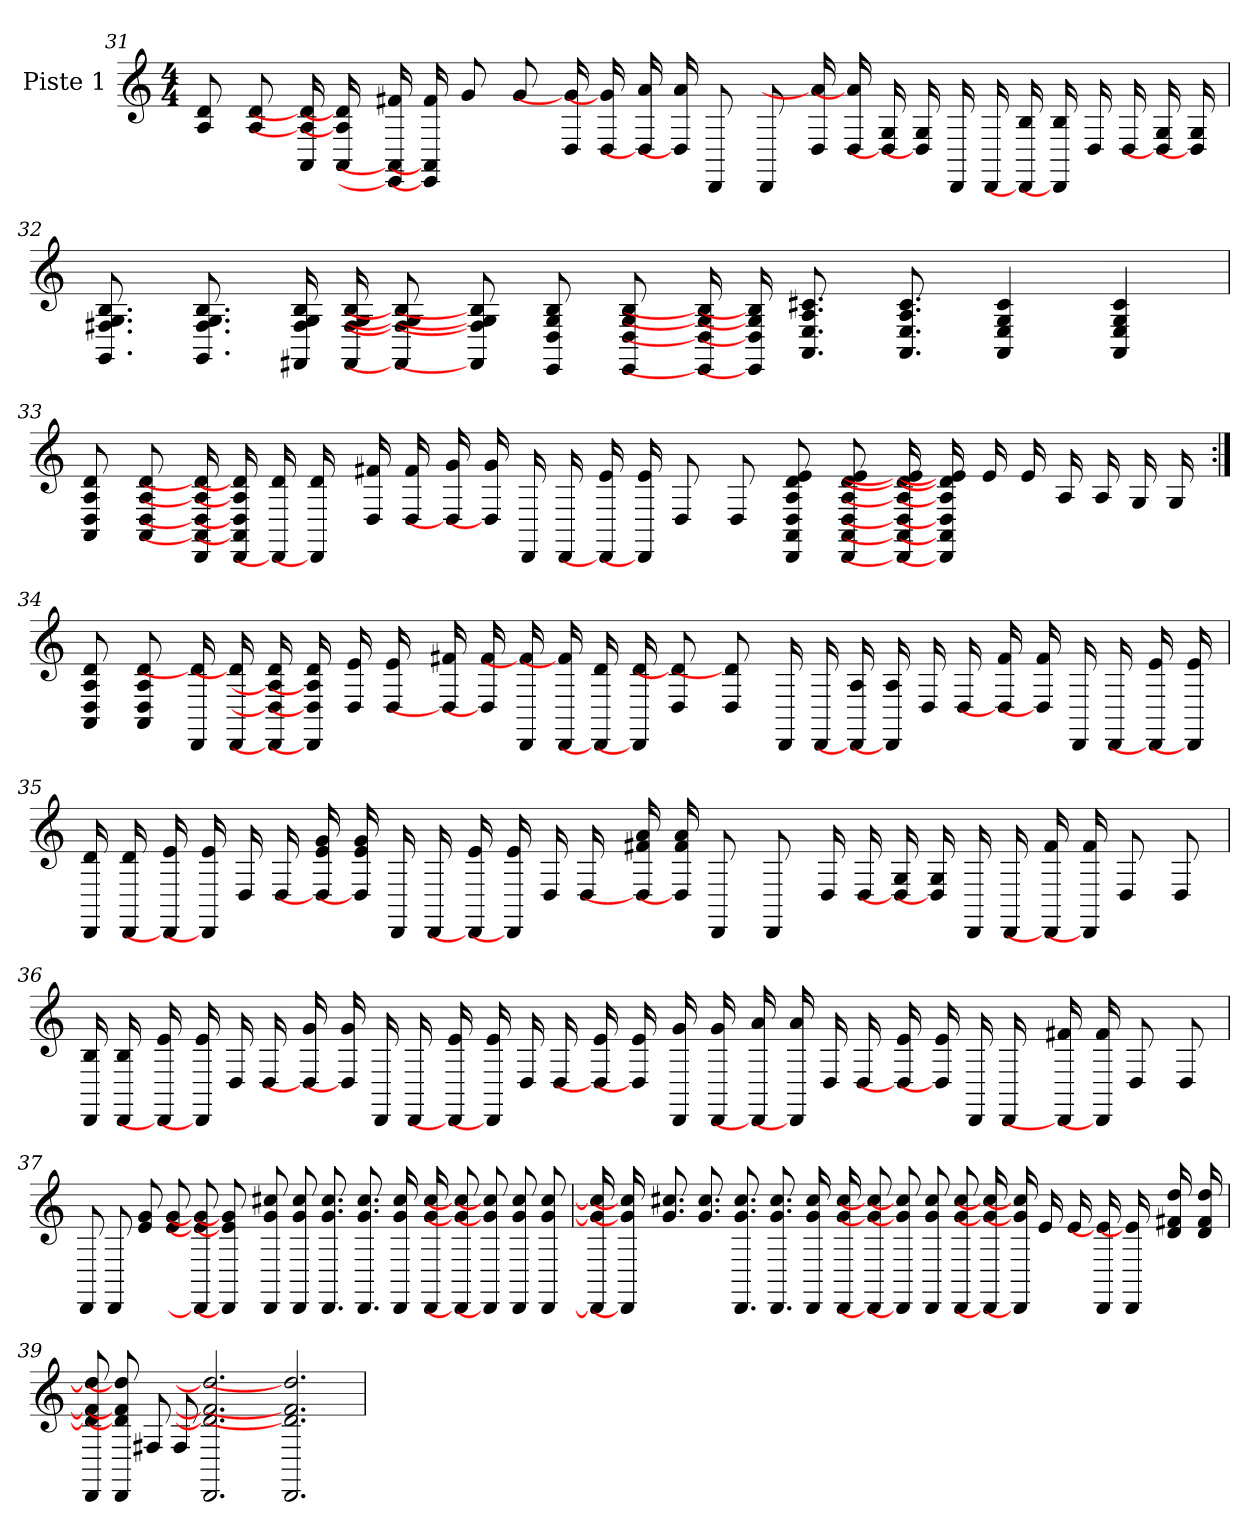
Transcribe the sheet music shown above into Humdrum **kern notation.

**kern
*part1
*staff1
*I"Piste 1
*
*k[]
*M4/4
=31
8d 8A
8d 8A
16d] 16A] 16AA
16d] 16A] 16AA
16f# 16AA] 16EE]
16f# 16AA] 16EE]
8g
8g
16g] 16D
16g] 16D
16a 16D]
16a 16D]
8DD
8DD
16a] 16D
16a] 16D
16G 16D]
16G 16D]
16DD
16DD
16B 16DD]
16B 16DD]
16D
16D
16G 16D]
16G 16D]
=32
8.B 8.G 8.F# 8.GG
8.B 8.G 8.F# 8.GG
16B 16G 16F# 16FF#
16B 16G 16F# 16FF#
8B] 8G] 8F#] 8FF#]
8B] 8G] 8F#] 8FF#]
8B 8G 8D 8EE
8B 8G 8D 8EE
16B] 16G] 16D] 16EE]
16B] 16G] 16D] 16EE]
8.c# 8.A 8.E 8.AA
8.c# 8.A 8.E 8.AA
4c# 4G 4E 4AA
4c# 4G 4E 4AA
=33
8d 8A 8D 8AA
8d 8A 8D 8AA
16d] 16A] 16D] 16AA] 16DD
16d] 16A] 16D] 16AA] 16DD
16d 16DD]
16d 16DD]
16f# 16D
16f# 16D
16g 16D]
16g 16D]
16DD
16DD
16e 16DD]
16e 16DD]
8D
8D
8e 8d 8A 8D 8AA 8DD
8e 8d 8A 8D 8AA 8DD
16e] 16d] 16A] 16D] 16AA] 16DD]
16e] 16d] 16A] 16D] 16AA] 16DD]
16e
16e
16A
16A
16G
16G
=34:|!
8d 8A 8D 8AA
8d 8A 8D 8AA
16d] 16DD
16d] 16DD
16d 16A] 16D] 16DD]
16d 16A] 16D] 16DD]
16e 16D
16e 16D
16f# 16D]
16f# 16D]
16f#] 16DD
16f#] 16DD
16d 16DD]
16d 16DD]
8d] 8D
8d] 8D
16DD
16DD
16A 16DD]
16A 16DD]
16D
16D
16f# 16D]
16f# 16D]
16DD
16DD
16e 16DD]
16e 16DD]
=35
16d 16DD
16d 16DD
16e 16DD]
16e 16DD]
16D
16D
16g 16e 16D]
16g 16e 16D]
16DD
16DD
16e 16DD]
16e 16DD]
16D
16D
16a 16f# 16D]
16a 16f# 16D]
8DD
8DD
16D
16D
16G 16D]
16G 16D]
16DD
16DD
16f# 16DD]
16f# 16DD]
8D
8D
=36
16B 16DD
16B 16DD
16e 16DD]
16e 16DD]
16D
16D
16g 16D]
16g 16D]
16DD
16DD
16e 16DD]
16e 16DD]
16D
16D
16e 16D]
16e 16D]
16g 16DD
16g 16DD
16a 16DD]
16a 16DD]
16D
16D
16e 16D]
16e 16D]
16DD
16DD
16f# 16DD]
16f# 16DD]
8D
8D
=37
8DD
8DD
8g 8e
8g 8e
8g] 8e] 8DD]
8g] 8e] 8DD]
8cc# 8g 8DD
8cc# 8g 8DD
8.cc# 8.g 8.DD
8.cc# 8.g 8.DD
16cc# 16g 16DD
16cc# 16g 16DD
8cc#] 8g] 8DD]
8cc#] 8g] 8DD]
8cc# 8g 8DD
8cc# 8g 8DD
=38
16cc#] 16g] 16DD]
16cc#] 16g] 16DD]
8.cc# 8.g
8.cc# 8.g
8.cc# 8.g 8.DD
8.cc# 8.g 8.DD
16cc# 16g 16DD
16cc# 16g 16DD
8cc#] 8g] 8DD]
8cc#] 8g] 8DD]
8cc# 8g 8DD
8cc# 8g 8DD
16cc#] 16g] 16DD]
16cc#] 16g] 16DD]
16e
16e
16e] 16DD
16e] 16DD
16dd 16f# 16d
16dd 16f# 16d
=39
8dd] 8f#] 8d] 8DD
8dd] 8f#] 8d] 8DD
8F#
8F#
2.dd] 2.f#] 2.d] 2.DD
2.dd] 2.f#] 2.d] 2.DD
=
*-
